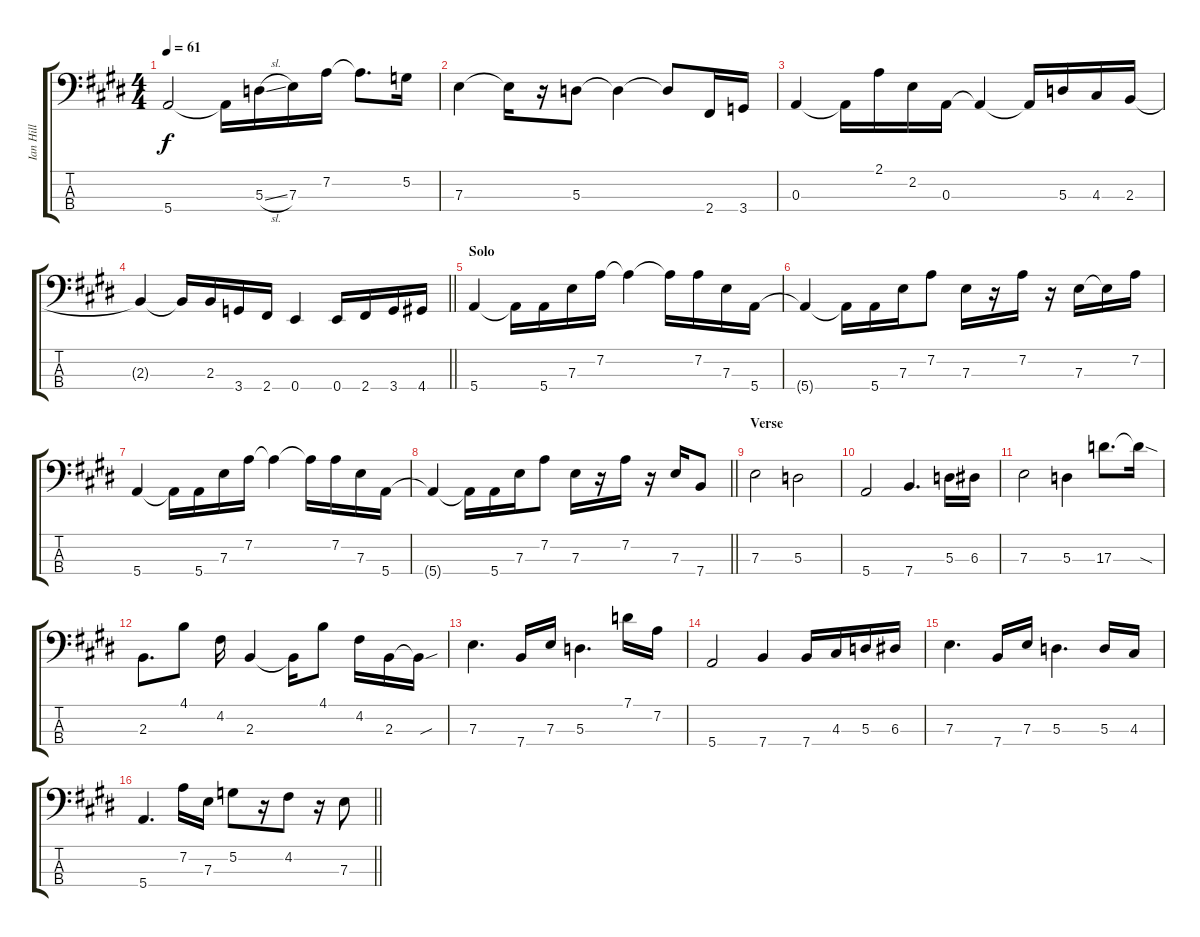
\track ("Ian Hill" "Ian Hill") {instrument electricbassfinger}
\staff {score tabs}
\tuning (G2 D2 A1 E1) {hide}
\ts (4 4)
\tempo 61
\clef f4
\ks e
5.4.2{dy f} 5.4{t}.16 5.3{sl}.16 7.3.16 7.2.16 7.2{t}.8{d} 5.2.16 |
7.3.4 7.3{t}.16 r.16 5.3.8 5.3{t}.4 5.3{t}.8 2.4.16 3.4.16 |
0.3.4 0.3{t}.16 2.1.16 2.2.16 0.3.16 0.3{t}.4 0.3{t}.16 5.3.16 4.3.16 2.3.16 |
\barLineRight lightlight
2.3{t}.4 2.3{t}.16 2.3.16 3.4.16 2.4.16 0.4.4 0.4.16 2.4.16 3.4.16 4.4.16 |
\section ("" "Solo")
5.4.4 5.4{t}.16 5.4.16 7.3.16 7.2.16 7.2{t}.4 7.2{t}.16 7.2.16 7.3.16 5.4.16 |
5.4{t}.4 5.4{t}.16 5.4.16 7.3.16 7.2.8 7.3.16 r.16 7.2.16 r.16 7.3.16 7.3{t}.16 7.2.16 |
5.4.4 5.4{t}.16 5.4.16 7.3.16 7.2.16 7.2{t}.4 7.2{t}.16 7.2.16 7.3.16 5.4.16 |
\barLineRight lightlight
5.4{t}.4 5.4{t}.16 5.4.16 7.3.16 7.2.8 7.3.16 r.16 7.2.16 r.16 7.3.16 7.4.8 |
\section ("" "Verse")
7.3.2 5.3.2 |
5.4.2 7.4.4{d} 5.3.16 6.3.16 |
7.3.2 5.3.4 17.3.8{d} 17.3{sod t}.16 |
2.3.8{d} 4.1.8 4.2.16 2.3.4 2.3{t}.16 4.1.8 4.2.16 2.3.16 2.3{sou t}.16 |
7.3.4{d} 7.4.16 7.3.16 5.3.4{d} 7.1.16 7.2.16 |
5.4.2 7.4.4 7.4.16 4.3.16 5.3.16 6.3.16 |
7.3.4{d} 7.4.16 7.3.16 5.3.4{d} 5.3.16 4.3.16 |
\barLineRight lightlight
5.4.4{d} 7.2.16 7.3.16 5.2.8 r.16 4.2.8 r.16 7.3.8
